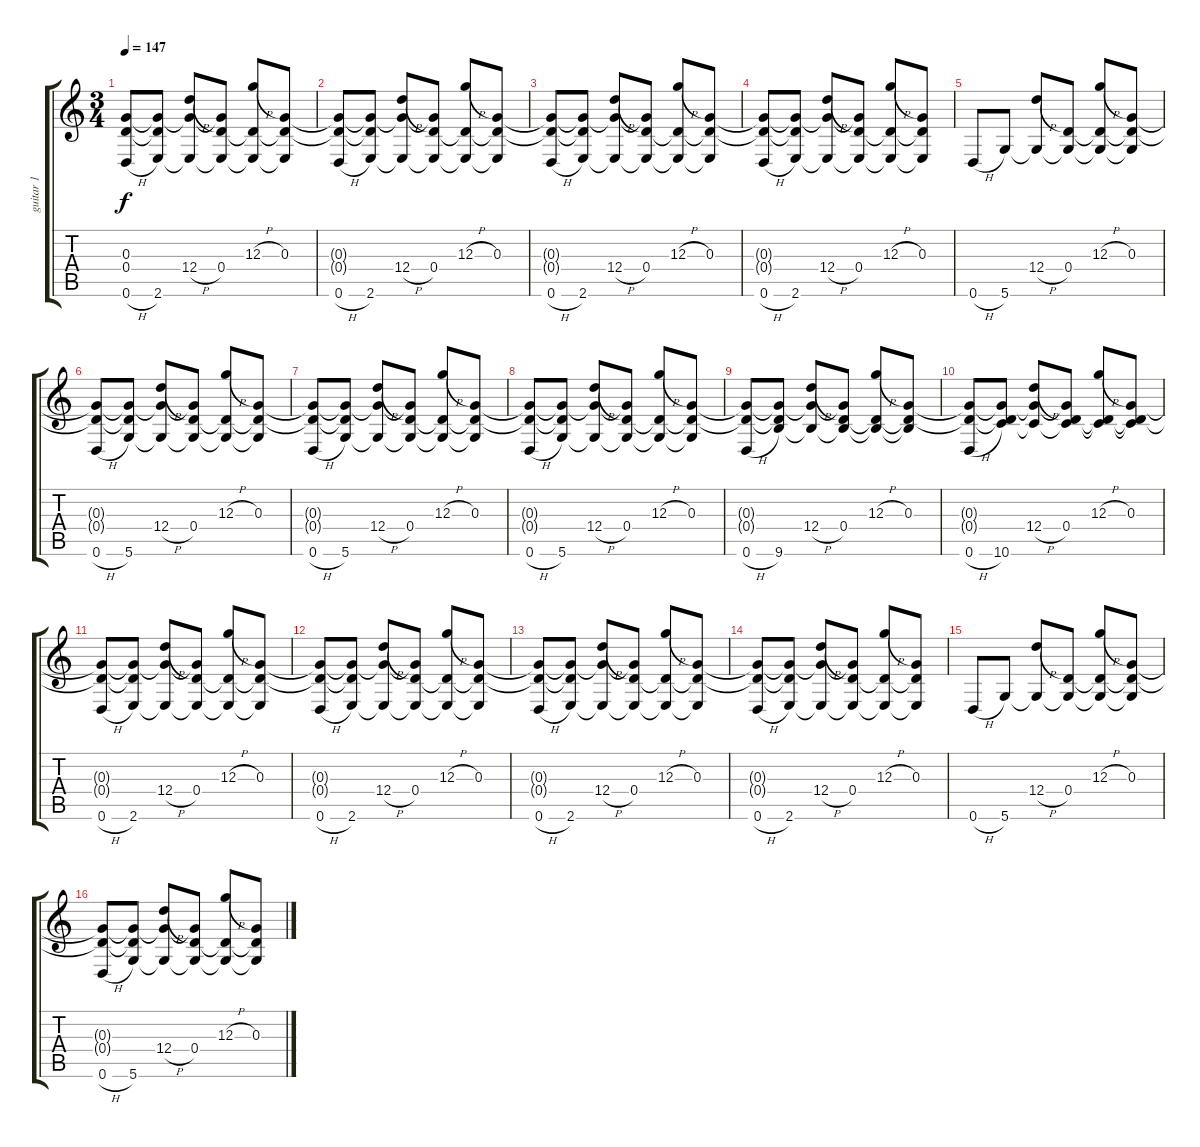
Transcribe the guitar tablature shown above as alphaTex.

\track ("guitar 1" "guitar 1") {instrument electricguitarclean}
\staff {score tabs}
\tuning (E4 B3 G3 D3 A2 D2) {hide}
\ts (3 4)
\tempo 147
\clef g2
\ks c
(0.3{t} 0.4{t} 0.6{h}).8{dy f} (0.3{t} 0.4{t} 2.6).8 (0.3{t} 12.4{h} 2.6{t}).8 (0.3{t} 0.4 2.6{t}).8 (12.3{h} 0.4{t} 2.6{t}).8 (0.3 0.4{t} 2.6{t}).8 |
(0.3{t} 0.4{t} 0.6{h}).8 (0.3{t} 0.4{t} 2.6).8 (0.3{t} 12.4{h} 2.6{t}).8 (0.3{t} 0.4 2.6{t}).8 (12.3{h} 0.4{t} 2.6{t}).8 (0.3 0.4{t} 2.6{t}).8 |
(0.3{t} 0.4{t} 0.6{h}).8 (0.3{t} 0.4{t} 2.6).8 (0.3{t} 12.4{h} 2.6{t}).8 (0.3{t} 0.4 2.6{t}).8 (12.3{h} 0.4{t} 2.6{t}).8 (0.3 0.4{t} 2.6{t}).8 |
(0.3{t} 0.4{t} 0.6{h}).8 (0.3{t} 0.4{t} 2.6).8 (0.3{t} 12.4{h} 2.6{t}).8 (0.3{t} 0.4 2.6{t}).8 (12.3{h} 0.4{t} 2.6{t}).8 (0.3 0.4{t} 2.6{t}).8 |
0.6{h}.8 5.6.8 (12.4{h} 5.6{t}).8 (0.4 5.6{t}).8 (12.3{h} 0.4{t} 5.6{t}).8 (0.3 0.4{t} 5.6{t}).8 |
(0.3{t} 0.4{t} 0.6{h}).8 (0.3{t} 0.4{t} 5.6).8 (0.3{t} 12.4{h} 5.6{t}).8 (0.3{t} 0.4 5.6{t}).8 (12.3{h} 0.4{t} 5.6{t}).8 (0.3 0.4{t} 5.6{t}).8 |
(0.3{t} 0.4{t} 0.6{h}).8 (0.3{t} 0.4{t} 5.6).8 (0.3{t} 12.4{h} 5.6{t}).8 (0.3{t} 0.4 5.6{t}).8 (12.3{h} 0.4{t} 5.6{t}).8 (0.3 0.4{t} 5.6{t}).8 |
(0.3{t} 0.4{t} 0.6{h}).8 (0.3{t} 0.4{t} 5.6).8 (0.3{t} 12.4{h} 5.6{t}).8 (0.3{t} 0.4 5.6{t}).8 (12.3{h} 0.4{t} 5.6{t}).8 (0.3 0.4{t} 5.6{t}).8 |
(0.3{t} 0.4{t} 0.6{h}).8 (0.3{t} 0.4{t} 9.6).8 (0.3{t} 12.4{h} 9.6{t}).8 (0.3{t} 0.4 9.6{t}).8 (12.3{h} 0.4{t} 9.6{t}).8 (0.3 0.4{t} 9.6{t}).8 |
(0.3{t} 0.4{t} 0.6{h}).8 (0.3{t} 0.4{t} 10.6).8 (0.3{t} 12.4{h} 10.6{t}).8 (0.3{t} 0.4 10.6{t}).8 (12.3{h} 0.4{t} 10.6{t}).8 (0.3 0.4{t} 10.6{t}).8 |
(0.3{t} 0.4{t} 0.6{h}).8 (0.3{t} 0.4{t} 2.6).8 (0.3{t} 12.4{h} 2.6{t}).8 (0.3{t} 0.4 2.6{t}).8 (12.3{h} 0.4{t} 2.6{t}).8 (0.3 0.4{t} 2.6{t}).8 |
(0.3{t} 0.4{t} 0.6{h}).8 (0.3{t} 0.4{t} 2.6).8 (0.3{t} 12.4{h} 2.6{t}).8 (0.3{t} 0.4 2.6{t}).8 (12.3{h} 0.4{t} 2.6{t}).8 (0.3 0.4{t} 2.6{t}).8 |
(0.3{t} 0.4{t} 0.6{h}).8 (0.3{t} 0.4{t} 2.6).8 (0.3{t} 12.4{h} 2.6{t}).8 (0.3{t} 0.4 2.6{t}).8 (12.3{h} 0.4{t} 2.6{t}).8 (0.3 0.4{t} 2.6{t}).8 |
(0.3{t} 0.4{t} 0.6{h}).8 (0.3{t} 0.4{t} 2.6).8 (0.3{t} 12.4{h} 2.6{t}).8 (0.3{t} 0.4 2.6{t}).8 (12.3{h} 0.4{t} 2.6{t}).8 (0.3 0.4{t} 2.6{t}).8 |
0.6{h}.8 5.6.8 (12.4{h} 5.6{t}).8 (0.4 5.6{t}).8 (12.3{h} 0.4{t} 5.6{t}).8 (0.3 0.4{t} 5.6{t}).8 |
(0.3{t} 0.4{t} 0.6{h}).8 (0.3{t} 0.4{t} 5.6).8 (0.3{t} 12.4{h} 5.6{t}).8 (0.3{t} 0.4 5.6{t}).8 (12.3{h} 0.4{t} 5.6{t}).8 (0.3 0.4{t} 5.6{t}).8
